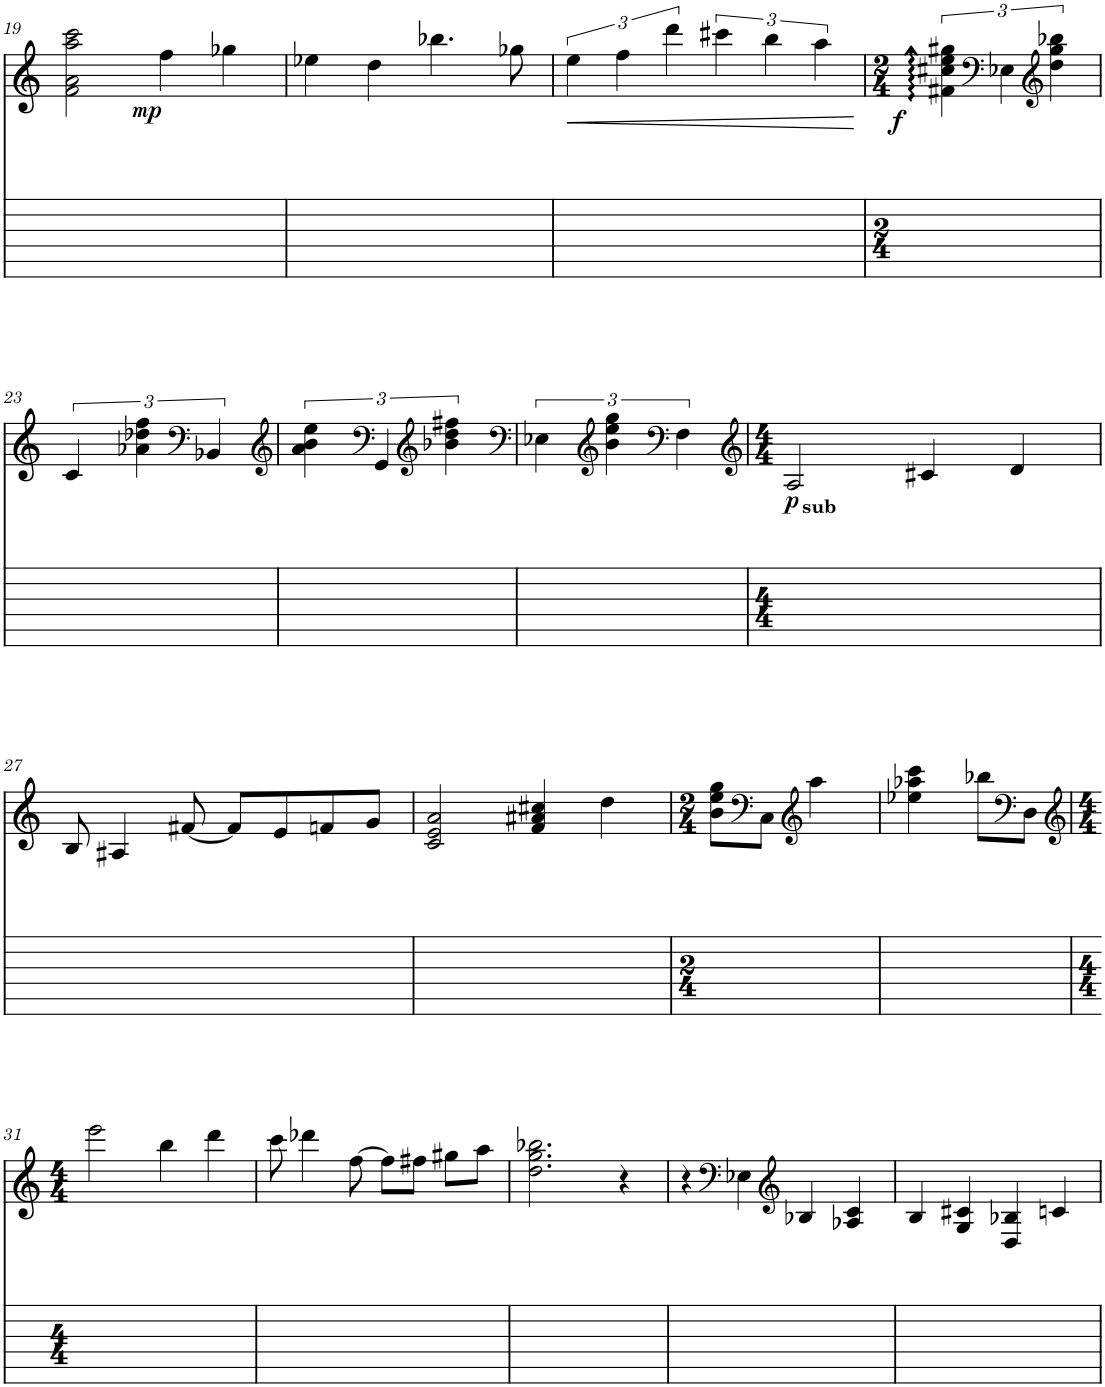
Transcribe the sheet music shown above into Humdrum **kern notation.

**kern	**kern	**dynam
*part2	*part1	*part1
*staff2	*staff1	*staff1
*I"Archiluth	*I"Flûte	*
*	*I'Fl	*
!!LO:PB:g=z
*	*clefG2	*
*Trd-7c-12	*	*
*k[]	*k[]	*
*M4/4	*M4/4	*
*met(c)	*met(c)	*
=19	=19	=19
1r	2f\ 2a\ 2aa\ 2ccc\	.
!	!	!LO:DY:b
.	4ff\	mp
.	4gg-X\	.
=20	=20	=20
1r	4ee-X\	.
.	4dd\	.
.	4.bb-X\	.
.	8gg-X\	.
=21	=21	=21
!	!	!LO:HP:b
1r	6ee\	<
.	6ff\	.
.	6ddd\	.
.	6ccc#X\	.
.	6bb\	.
.	6aa\	.
.	.	[
=22	=22	=22
*M2/4	*M2/4	*
!	!	!LO:DY:b
2r	6f#X\ 6cc#X\ 6ee\ 6gg#X\	f
*	*clefF4	*
.	6E-X\	.
*	*clefG2	*
.	6dd\ 6gg#\ 6bb-X\	.
!!LO:LB:g=z
=23	=23	=23
2r	6c/	.
.	6a-X\ 6dd-X\ 6ff\	.
*	*clefF4	*
.	6BB-X/	.
=24	=24	=24
*	*clefG2	*
2r	6a\ 6b\ 6ee\	.
*	*clefF4	*
.	6GG/	.
*	*clefG2	*
.	6b-X\ 6dd\ 6ff#X\	.
=25	=25	=25
*	*clefF4	*
2r	6E-X\	.
*	*clefG2	*
.	6b\ 6ee\ 6gg\	.
*	*clefF4	*
.	6F\	.
=26	=26	=26
*	*clefG2	*
*M4/4	*M4/4	*
!	!	!LO:DY:b
1r	2A/	p
!	!LO:TX:b:B:t=sub	!
.	4c#X/	.
.	4d/	.
!!LO:LB:g=z
=27	=27	=27
1r	8B/	.
.	4A#X/	.
.	[8f#X/	.
.	8f#/L]	.
.	8e/	.
.	8fn/	.
.	8g/J	.
=28	=28	=28
1r	2c/ 2e/ 2a/	.
.	4f/ 4a#X/ 4cc#X/	.
.	4dd\	.
=29	=29	=29
*M2/4	*M2/4	*
2r	8b\ 8ee\ 8gg\L	.
*	*clefF4	*
.	8C\J	.
*	*clefG2	*
.	4aa\	.
=30	=30	=30
2r	4ee-X\ 4aa-X\ 4ccc\	.
.	8bb-X\L	.
*	*clefF4	*
.	8D\J	.
!!LO:LB:g=z
=31	=31	=31
*	*clefG2	*
*M4/4	*M4/4	*
1r	2eee\	.
.	4bb\	.
.	4ddd\	.
=32	=32	=32
1r	8ccc\	.
.	4ddd-X\	.
.	[8ff\	.
.	8ff\L]	.
.	8ff#X\J	.
.	8gg#X\L	.
.	8aa\J	.
=33	=33	=33
1r	2.dd\ 2.gg\ 2.bb-X\	.
.	4r	.
=34	=34	=34
1r	4r	.
*	*clefF4	*
.	4E-X\	.
*	*clefG2	*
.	4B-X/	.
.	4A-X/ 4c/	.
=35	=35	=35
1r	4B/	.
.	4G/ 4c#X/	.
.	4D/ 4B-X/	.
.	4cn/	.
=	=	=
*-	*-	*-
